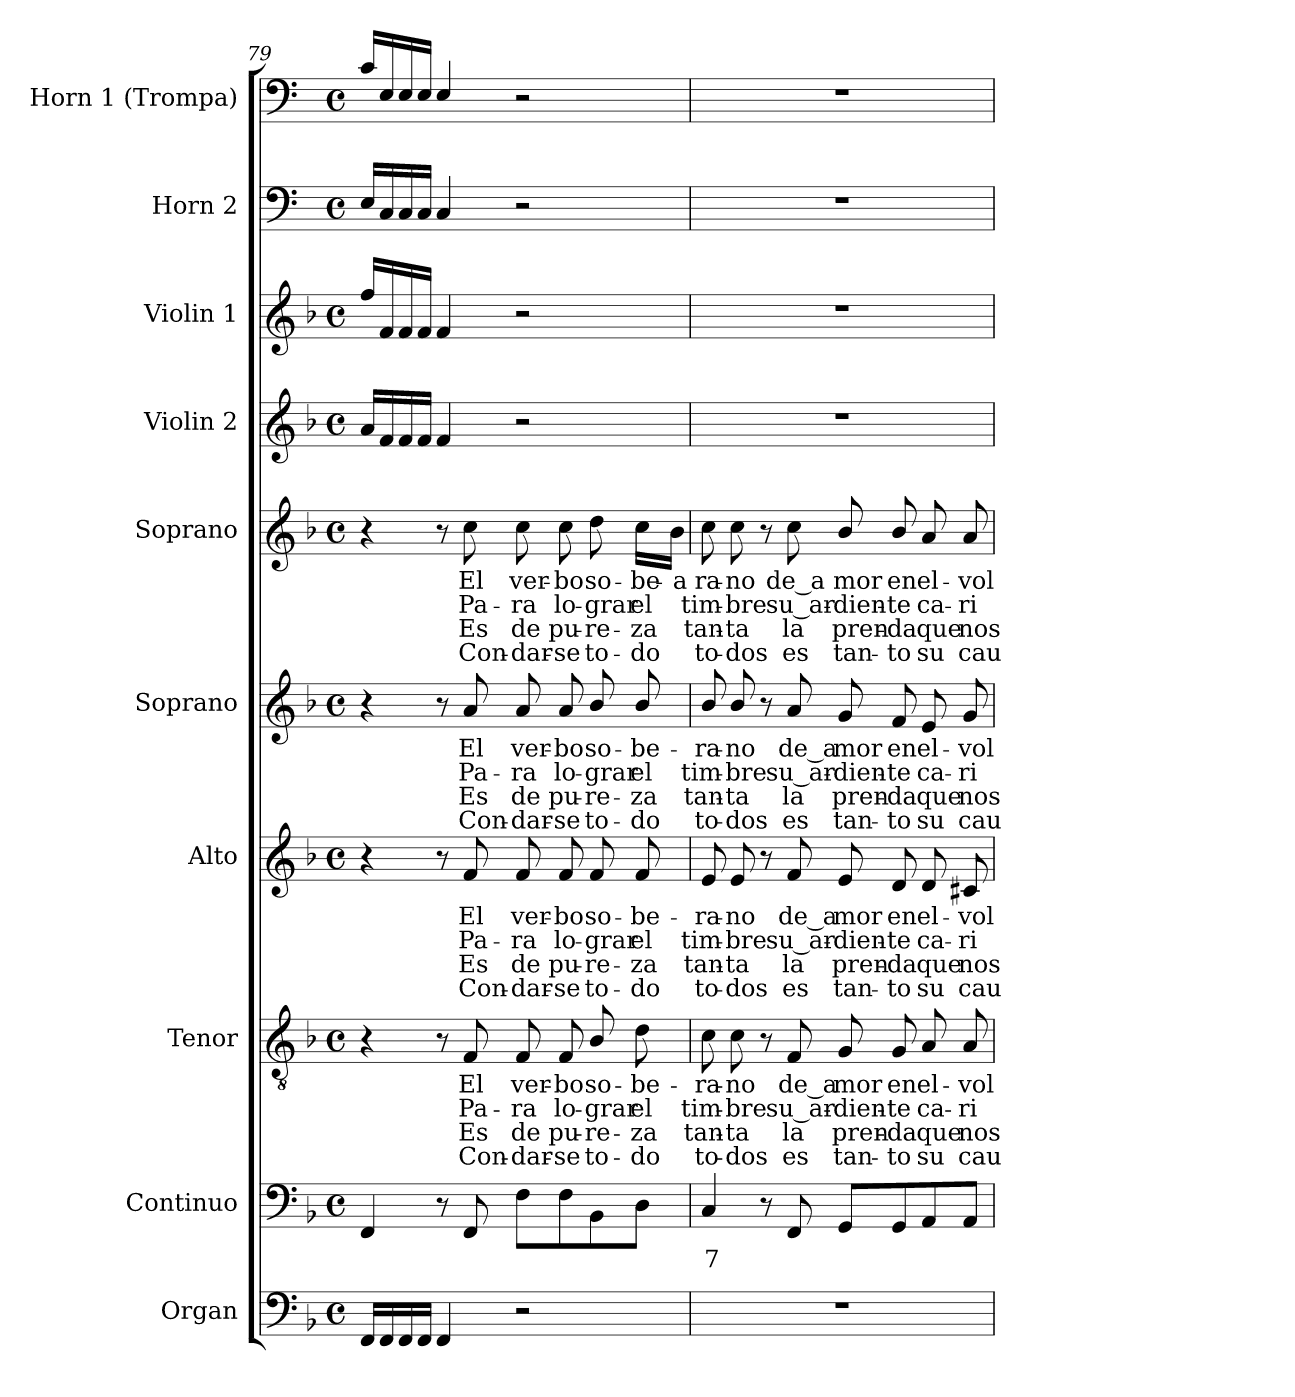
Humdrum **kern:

**kern	**kern	**text	**kern	**text	**text	**text	**text	**kern	**text	**text	**text	**text	**kern	**text	**text	**text	**text	**kern	**text	**text	**text	**text	**kern	**kern	**kern	**kern
*part10	*part9	*part9	*part8	*part8	*part8	*part8	*part8	*part7	*part7	*part7	*part7	*part7	*part6	*part6	*part6	*part6	*part6	*part5	*part5	*part5	*part5	*part5	*part4	*part3	*part2	*part1
*staff10	*staff9	*staff9	*staff8	*staff8	*staff8	*staff8	*staff8	*staff7	*staff7	*staff7	*staff7	*staff7	*staff6	*staff6	*staff6	*staff6	*staff6	*staff5	*staff5	*staff5	*staff5	*staff5	*staff4	*staff3	*staff2	*staff1
*I"Organ	*I"Continuo	*	*I"Tenor	*	*	*	*	*I"Alto	*	*	*	*	*I"Soprano	*	*	*	*	*I"Soprano	*	*	*	*	*I"Violin 2	*I"Violin 1	*I"Horn  2	*I"Horn  1 (Trompa)
*I'Org.	*I'Cont.	*	*I'T.	*	*	*	*	*I'A.	*	*	*	*	*I'S.	*	*	*	*	*I'S.	*	*	*	*	*I'Vln. 2	*I'Vln. 1	*I'Hn.	*I'Hn.
!!LO:LB:g=z
*clefF4	*clefF4	*	*clefGv2	*	*	*	*	*clefG2	*	*	*	*	*clefG2	*	*	*	*	*clefG2	*	*	*	*	*clefG2	*clefG2	*clefF4	*clefF4
*	*	*	*ITrd7c12	*	*	*	*	*	*	*	*	*	*	*	*	*	*	*	*	*	*	*	*	*	*ITrd4c7	*ITrd4c7
*k[b-]	*k[b-]	*	*k[b-]	*	*	*	*	*k[b-]	*	*	*	*	*k[b-]	*	*	*	*	*k[b-]	*	*	*	*	*k[b-]	*k[b-]	*k[b-]	*k[b-]
*F:	*F:	*	*F:	*	*	*	*	*F:	*	*	*	*	*F:	*	*	*	*	*F:	*	*	*	*	*F:	*F:	*F:	*F:
*M4/4	*M4/4	*	*M4/4	*	*	*	*	*M4/4	*	*	*	*	*M4/4	*	*	*	*	*M4/4	*	*	*	*	*M4/4	*M4/4	*M4/4	*M4/4
*met(c)	*met(c)	*	*met(c)	*	*	*	*	*met(c)	*	*	*	*	*met(c)	*	*	*	*	*met(c)	*	*	*	*	*met(c)	*met(c)	*met(c)	*met(c)
=79	=79	=79	=79	=79	=79	=79	=79	=79	=79	=79	=79	=79	=79	=79	=79	=79	=79	=79	=79	=79	=79	=79	=79	=79	=79	=79
16FFi/LL	4FFi/	.	4r	.	.	.	.	4r	.	.	.	.	4r	.	.	.	.	4r	.	.	.	.	16ai/LL	16ffi/LL	16AAi/LL	16Fi/LL
16FFi/	.	.	.	.	.	.	.	.	.	.	.	.	.	.	.	.	.	.	.	.	.	.	16fi/	16fi/	16FFi/	16AAi/
16FFi/	.	.	.	.	.	.	.	.	.	.	.	.	.	.	.	.	.	.	.	.	.	.	16fi/	16fi/	16FFi/	16AAi/
16FFi/JJ	.	.	.	.	.	.	.	.	.	.	.	.	.	.	.	.	.	.	.	.	.	.	16fi/JJ	16fi/JJ	16FFi/JJ	16AAi/JJ
4FFi/	8r	.	8r	.	.	.	.	8r	.	.	.	.	8r	.	.	.	.	8r	.	.	.	.	4fi/	4fi/	4FFi/	4AAi/
!	!	!	!	!LO:LY:b:color=#000000	!LO:LY:b:color=#000000	!LO:LY:b:color=#000000	!LO:LY:b:color=#000000	!	!	!	!	!	!	!	!	!	!	!	!	!	!	!	!	!	!	!
!	!	!	!	!	!	!	!	!	!LO:LY:b:color=#000000	!LO:LY:b:color=#000000	!LO:LY:b:color=#000000	!LO:LY:b:color=#000000	!	!	!	!	!	!	!	!	!	!	!	!	!	!
!	!	!	!	!	!	!	!	!	!	!	!	!	!	!LO:LY:b:color=#000000	!LO:LY:b:color=#000000	!LO:LY:b:color=#000000	!LO:LY:b:color=#000000	!	!	!	!	!	!	!	!	!
!	!	!	!	!	!	!	!	!	!	!	!	!	!	!	!	!	!	!	!LO:LY:b:color=#000000	!LO:LY:b:color=#000000	!LO:LY:b:color=#000000	!LO:LY:b:color=#000000	!	!	!	!
.	8FFi/	.	8FFi/	El	Pa-	Es	Con-	8fi/	El	Pa-	Es	Con-	8ai/	El	Pa-	Es	Con-	8cci\	El	Pa-	Es	Con-	.	.	.	.
!	!	!	!	!LO:LY:b:color=#000000	!LO:LY:b:color=#000000	!LO:LY:b:color=#000000	!LO:LY:b:color=#000000	!	!	!	!	!	!	!	!	!	!	!	!	!	!	!	!	!	!	!
!	!	!	!	!	!	!	!	!	!LO:LY:b:color=#000000	!LO:LY:b:color=#000000	!LO:LY:b:color=#000000	!LO:LY:b:color=#000000	!	!	!	!	!	!	!	!	!	!	!	!	!	!
!	!	!	!	!	!	!	!	!	!	!	!	!	!	!LO:LY:b:color=#000000	!LO:LY:b:color=#000000	!LO:LY:b:color=#000000	!LO:LY:b:color=#000000	!	!	!	!	!	!	!	!	!
!	!	!	!	!	!	!	!	!	!	!	!	!	!	!	!	!	!	!	!LO:LY:b:color=#000000	!LO:LY:b:color=#000000	!LO:LY:b:color=#000000	!LO:LY:b:color=#000000	!	!	!	!
2r	8Fi\L	.	8FFi/	ver-	-ra	de	-dar-	8fi/	ver-	-ra	de	-dar-	8ai/	ver-	-ra	de	-dar-	8cci\	ver-	-ra	de	-dar-	2r	2r	2r	2r
!	!	!	!	!LO:LY:b:color=#000000	!LO:LY:b:color=#000000	!LO:LY:b:color=#000000	!LO:LY:b:color=#000000	!	!	!	!	!	!	!	!	!	!	!	!	!	!	!	!	!	!	!
!	!	!	!	!	!	!	!	!	!LO:LY:b:color=#000000	!LO:LY:b:color=#000000	!LO:LY:b:color=#000000	!LO:LY:b:color=#000000	!	!	!	!	!	!	!	!	!	!	!	!	!	!
!	!	!	!	!	!	!	!	!	!	!	!	!	!	!LO:LY:b:color=#000000	!LO:LY:b:color=#000000	!LO:LY:b:color=#000000	!LO:LY:b:color=#000000	!	!	!	!	!	!	!	!	!
!	!	!	!	!	!	!	!	!	!	!	!	!	!	!	!	!	!	!	!LO:LY:b:color=#000000	!LO:LY:b:color=#000000	!LO:LY:b:color=#000000	!LO:LY:b:color=#000000	!	!	!	!
.	8Fi\	.	8FFi/	-bo	lo-	pu-	-se	8fi/	-bo	lo-	pu-	-se	8ai/	-bo	lo-	pu-	-se	8cci\	-bo	lo-	pu-	-se	.	.	.	.
!	!	!	!	!LO:LY:b:color=#000000	!LO:LY:b:color=#000000	!LO:LY:b:color=#000000	!LO:LY:b:color=#000000	!	!	!	!	!	!	!	!	!	!	!	!	!	!	!	!	!	!	!
!	!	!	!	!	!	!	!	!	!LO:LY:b:color=#000000	!LO:LY:b:color=#000000	!LO:LY:b:color=#000000	!LO:LY:b:color=#000000	!	!	!	!	!	!	!	!	!	!	!	!	!	!
!	!	!	!	!	!	!	!	!	!	!	!	!	!	!LO:LY:b:color=#000000	!LO:LY:b:color=#000000	!LO:LY:b:color=#000000	!LO:LY:b:color=#000000	!	!	!	!	!	!	!	!	!
!	!	!	!	!	!	!	!	!	!	!	!	!	!	!	!	!	!	!	!LO:LY:b:color=#000000	!LO:LY:b:color=#000000	!LO:LY:b:color=#000000	!LO:LY:b:color=#000000	!	!	!	!
.	8BB-i\	.	8BB-i/	so-	-grar	-re-	to-	8fi/	so-	-grar	-re-	to-	8b-i/	so-	-grar	-re-	to-	8ddi\	so-	-grar	-re-	to-	.	.	.	.
!	!	!	!	!LO:LY:b:color=#000000	!LO:LY:b:color=#000000	!LO:LY:b:color=#000000	!LO:LY:b:color=#000000	!	!	!	!	!	!	!	!	!	!	!	!	!	!	!	!	!	!	!
!	!	!	!	!	!	!	!	!	!LO:LY:b:color=#000000	!LO:LY:b:color=#000000	!LO:LY:b:color=#000000	!LO:LY:b:color=#000000	!	!	!	!	!	!	!	!	!	!	!	!	!	!
!	!	!	!	!	!	!	!	!	!	!	!	!	!	!LO:LY:b:color=#000000	!LO:LY:b:color=#000000	!LO:LY:b:color=#000000	!LO:LY:b:color=#000000	!	!	!	!	!	!	!	!	!
!	!	!	!	!	!	!	!	!	!	!	!	!	!	!	!	!	!	!	!LO:LY:b:color=#000000	!LO:LY:b:color=#000000	!LO:LY:b:color=#000000	!LO:LY:b:color=#000000	!	!	!	!
.	8Di\J	.	8Di\	-be-	el	-za	-do	8fi/	-be-	el	-za	-do	8b-i/	-be-	el	-za	-do	16cci\LL	-be-	el	-za	-do	.	.	.	.
!	!	!	!	!	!	!	!	!	!	!	!	!	!	!	!	!	!	!	!LO:LY:b:color=#000000	!	!	!	!	!	!	!
.	.	.	.	.	.	.	.	.	.	.	.	.	.	.	.	.	.	16b-i\JJ	a	.	.	.	.	.	.	.
=80	=80	=80	=80	=80	=80	=80	=80	=80	=80	=80	=80	=80	=80	=80	=80	=80	=80	=80	=80	=80	=80	=80	=80	=80	=80	=80
!	!	!LO:LY:b:color=#000000	!	!	!	!	!	!	!	!	!	!	!	!	!	!	!	!	!	!	!	!	!	!	!	!
!	!	!	!	!LO:LY:b:color=#000000	!LO:LY:b:color=#000000	!LO:LY:b:color=#000000	!LO:LY:b:color=#000000	!	!	!	!	!	!	!	!	!	!	!	!	!	!	!	!	!	!	!
!	!	!	!	!	!	!	!	!	!LO:LY:b:color=#000000	!LO:LY:b:color=#000000	!LO:LY:b:color=#000000	!LO:LY:b:color=#000000	!	!	!	!	!	!	!	!	!	!	!	!	!	!
!	!	!	!	!	!	!	!	!	!	!	!	!	!	!LO:LY:b:color=#000000	!LO:LY:b:color=#000000	!LO:LY:b:color=#000000	!LO:LY:b:color=#000000	!	!	!	!	!	!	!	!	!
!	!	!	!	!	!	!	!	!	!	!	!	!	!	!	!	!	!	!	!LO:LY:b:color=#000000	!LO:LY:b:color=#000000	!LO:LY:b:color=#000000	!LO:LY:b:color=#000000	!	!	!	!
1r	4Ci/	7	8Ci\	-ra-	tim-	tan-	to-	8ei/	-ra-	tim-	tan-	to-	8b-i/	-ra-	tim-	tan-	to-	8cci\	-ra-	tim-	tan-	to-	1r	1r	1r	1r
!	!	!	!	!LO:LY:b:color=#000000	!LO:LY:b:color=#000000	!LO:LY:b:color=#000000	!LO:LY:b:color=#000000	!	!	!	!	!	!	!	!	!	!	!	!	!	!	!	!	!	!	!
!	!	!	!	!	!	!	!	!	!LO:LY:b:color=#000000	!LO:LY:b:color=#000000	!LO:LY:b:color=#000000	!LO:LY:b:color=#000000	!	!	!	!	!	!	!	!	!	!	!	!	!	!
!	!	!	!	!	!	!	!	!	!	!	!	!	!	!LO:LY:b:color=#000000	!LO:LY:b:color=#000000	!LO:LY:b:color=#000000	!LO:LY:b:color=#000000	!	!	!	!	!	!	!	!	!
!	!	!	!	!	!	!	!	!	!	!	!	!	!	!	!	!	!	!	!LO:LY:b:color=#000000	!LO:LY:b:color=#000000	!LO:LY:b:color=#000000	!LO:LY:b:color=#000000	!	!	!	!
.	.	.	8Ci\	-no	-bre	-ta	-dos	8ei/	-no	-bre	-ta	-dos	8b-i/	-no	-bre	-ta	-dos	8cci\	-no	-bre	-ta	-dos	.	.	.	.
.	8r	.	8r	.	.	.	.	8r	.	.	.	.	8r	.	.	.	.	8r	.	.	.	.	.	.	.	.
!	!	!	!	!LO:LY:b:color=#000000	!LO:LY:b:color=#000000	!LO:LY:b:color=#000000	!LO:LY:b:color=#000000	!	!	!	!	!	!	!	!	!	!	!	!	!	!	!	!	!	!	!
!	!	!	!	!	!	!	!	!	!LO:LY:b:color=#000000	!LO:LY:b:color=#000000	!LO:LY:b:color=#000000	!LO:LY:b:color=#000000	!	!	!	!	!	!	!	!	!	!	!	!	!	!
!	!	!	!	!	!	!	!	!	!	!	!	!	!	!LO:LY:b:color=#000000	!LO:LY:b:color=#000000	!LO:LY:b:color=#000000	!LO:LY:b:color=#000000	!	!	!	!	!	!	!	!	!
!	!	!	!	!	!	!	!	!	!	!	!	!	!	!	!	!	!	!	!LO:LY:b:color=#000000	!LO:LY:b:color=#000000	!LO:LY:b:color=#000000	!LO:LY:b:color=#000000	!	!	!	!
.	8FFi/	.	8FFi/	de_a	su_ar-	la	es	8fi/	de_a	su_ar-	la	es	8ai/	de_a	su_ar-	la	es	8cci\	de_a	su_ar-	la	es	.	.	.	.
!	!	!	!	!LO:LY:b:color=#000000	!LO:LY:b:color=#000000	!LO:LY:b:color=#000000	!LO:LY:b:color=#000000	!	!	!	!	!	!	!	!	!	!	!	!	!	!	!	!	!	!	!
!	!	!	!	!	!	!	!	!	!LO:LY:b:color=#000000	!LO:LY:b:color=#000000	!LO:LY:b:color=#000000	!LO:LY:b:color=#000000	!	!	!	!	!	!	!	!	!	!	!	!	!	!
!	!	!	!	!	!	!	!	!	!	!	!	!	!	!LO:LY:b:color=#000000	!LO:LY:b:color=#000000	!LO:LY:b:color=#000000	!LO:LY:b:color=#000000	!	!	!	!	!	!	!	!	!
!	!	!	!	!	!	!	!	!	!	!	!	!	!	!	!	!	!	!	!LO:LY:b:color=#000000	!LO:LY:b:color=#000000	!LO:LY:b:color=#000000	!LO:LY:b:color=#000000	!	!	!	!
.	8GGi/L	.	8GGi/	mor	-dien-	pren-	tan-	8ei/	mor	-dien-	pren-	tan-	8gi/	mor	-dien-	pren-	tan-	8b-i/	mor	-dien-	pren-	tan-	.	.	.	.
!	!	!	!	!LO:LY:b:color=#000000	!LO:LY:b:color=#000000	!LO:LY:b:color=#000000	!LO:LY:b:color=#000000	!	!	!	!	!	!	!	!	!	!	!	!	!	!	!	!	!	!	!
!	!	!	!	!	!	!	!	!	!LO:LY:b:color=#000000	!LO:LY:b:color=#000000	!LO:LY:b:color=#000000	!LO:LY:b:color=#000000	!	!	!	!	!	!	!	!	!	!	!	!	!	!
!	!	!	!	!	!	!	!	!	!	!	!	!	!	!LO:LY:b:color=#000000	!LO:LY:b:color=#000000	!LO:LY:b:color=#000000	!LO:LY:b:color=#000000	!	!	!	!	!	!	!	!	!
!	!	!	!	!	!	!	!	!	!	!	!	!	!	!	!	!	!	!	!LO:LY:b:color=#000000	!LO:LY:b:color=#000000	!LO:LY:b:color=#000000	!LO:LY:b:color=#000000	!	!	!	!
.	8GGi/	.	8GGi/	en	-te	-da	-to	8di/	en	-te	-da	-to	8fi/	en	-te	-da	-to	8b-i/	en	-te	-da	-to	.	.	.	.
!	!	!	!	!LO:LY:b:color=#000000	!LO:LY:b:color=#000000	!LO:LY:b:color=#000000	!LO:LY:b:color=#000000	!	!	!	!	!	!	!	!	!	!	!	!	!	!	!	!	!	!	!
!	!	!	!	!	!	!	!	!	!LO:LY:b:color=#000000	!LO:LY:b:color=#000000	!LO:LY:b:color=#000000	!LO:LY:b:color=#000000	!	!	!	!	!	!	!	!	!	!	!	!	!	!
!	!	!	!	!	!	!	!	!	!	!	!	!	!	!LO:LY:b:color=#000000	!LO:LY:b:color=#000000	!LO:LY:b:color=#000000	!LO:LY:b:color=#000000	!	!	!	!	!	!	!	!	!
!	!	!	!	!	!	!	!	!	!	!	!	!	!	!	!	!	!	!	!LO:LY:b:color=#000000	!LO:LY:b:color=#000000	!LO:LY:b:color=#000000	!LO:LY:b:color=#000000	!	!	!	!
.	8AAi/	.	8AAi/	el-	ca-	que	su	8di/	el-	ca-	que	su	8ei/	el-	ca-	que	su	8ai/	el-	ca-	que	su	.	.	.	.
!	!	!	!	!LO:LY:b:color=#000000	!LO:LY:b:color=#000000	!LO:LY:b:color=#000000	!LO:LY:b:color=#000000	!	!	!	!	!	!	!	!	!	!	!	!	!	!	!	!	!	!	!
!	!	!	!	!	!	!	!	!	!LO:LY:b:color=#000000	!LO:LY:b:color=#000000	!LO:LY:b:color=#000000	!LO:LY:b:color=#000000	!	!	!	!	!	!	!	!	!	!	!	!	!	!
!	!	!	!	!	!	!	!	!	!	!	!	!	!	!LO:LY:b:color=#000000	!LO:LY:b:color=#000000	!LO:LY:b:color=#000000	!LO:LY:b:color=#000000	!	!	!	!	!	!	!	!	!
!	!	!	!	!	!	!	!	!	!	!	!	!	!	!	!	!	!	!	!LO:LY:b:color=#000000	!LO:LY:b:color=#000000	!LO:LY:b:color=#000000	!LO:LY:b:color=#000000	!	!	!	!
.	8AAi/J	.	8AAi/	-vol-	-ri-	nos	cau-	8c#Xi/	-vol-	-ri-	nos	cau-	8gi/	-vol-	-ri-	nos	cau-	8ai/	-vol-	-ri-	nos	cau-	.	.	.	.
=	=	=	=	=	=	=	=	=	=	=	=	=	=	=	=	=	=	=	=	=	=	=	=	=	=	=
*-	*-	*-	*-	*-	*-	*-	*-	*-	*-	*-	*-	*-	*-	*-	*-	*-	*-	*-	*-	*-	*-	*-	*-	*-	*-	*-
